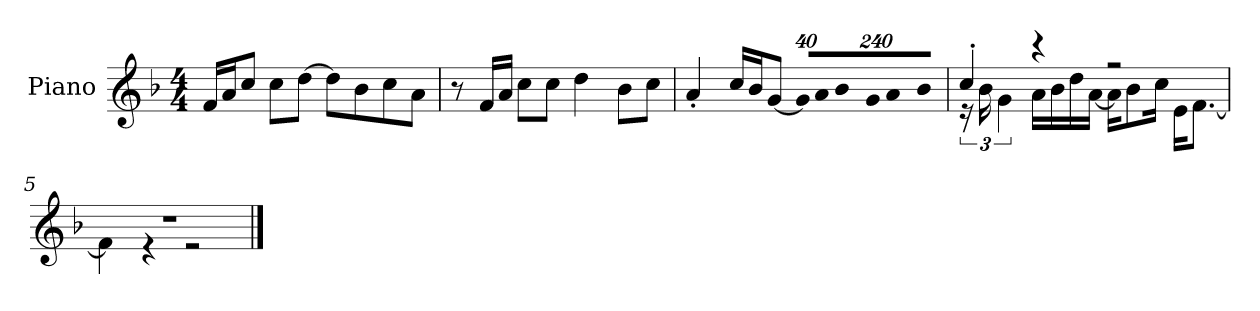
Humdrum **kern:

**kern
*part1
*staff1
*I"Piano
*I'P-no
*clefG2
*k[b-]
*M4/4
*MM90
=1
16f/LL
16a/J
8cc/J
8cc\L
[8dd\J
8dd\L]
8b-\
8cc\
8a\J
=2
8r
16f/LL
16a/JJ
8cc\L
8cc\J
4dd\
8b-\L
8cc\J
=3
4a'/
16cc/LL
16b-/J
[8g/J
*Xbrackettup
!LO:N:vis=32
640%23g/KLL]
!LO:N:vis=16
1920%137a/
!LO:N:vis=32
640%23b-/K
!LO:N:vis=16
1920%137g/J
!LO:N:vis=8
960%137a/
!LO:N:vis=8
960%137b-/J
=4
*^
*	*brackettup
4cc'/	24r
.	24b-\
.	6g\
4r	16a\LL
.	16b-\
.	16dd\
.	[16a\JJ
2r	16a\KL]
.	8b-\
.	16cc\Jk
.	16e\KL
.	[8.f\J
!!LO:LB:g=z	!!
=5	=5
1r	4f\]
.	4r
.	2r
*v	*v
==
*-
